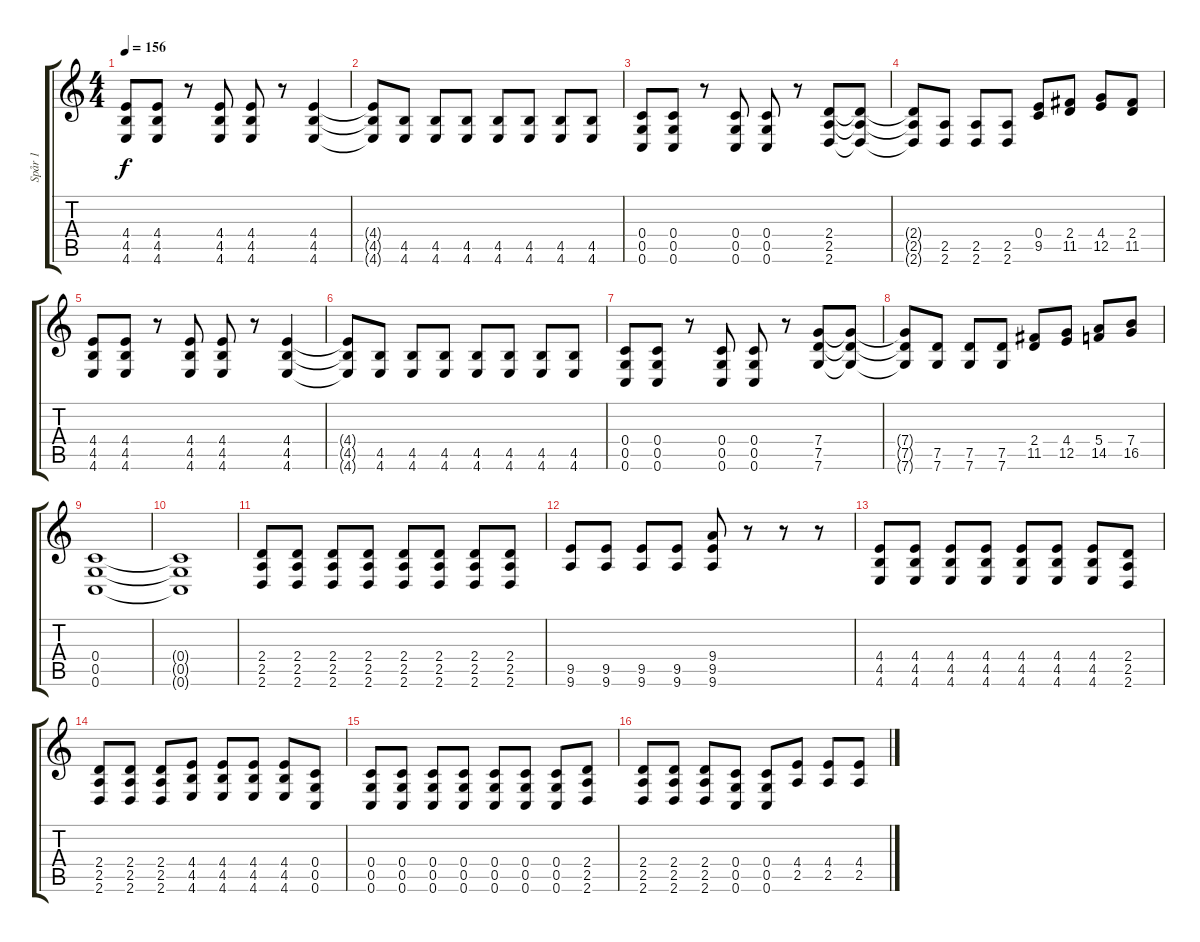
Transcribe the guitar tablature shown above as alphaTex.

\track ("Spår 1" "Spår 1") {instrument distortionguitar}
\staff {score tabs}
\tuning (D4 A3 F3 C3 G2 C2) {hide}
\ts (4 4)
\tempo 156
\clef g2
\ks c
(4.4 4.5 4.6).8{dy f} (4.4 4.5 4.6).8 r.8 (4.4 4.5 4.6).8 (4.4 4.5 4.6).8 r.8 (4.4 4.5 4.6).4 |
(4.4{t} 4.5{t} 4.6{t}).8 (4.5 4.6).8 (4.5 4.6).8 (4.5 4.6).8 (4.5 4.6).8 (4.5 4.6).8 (4.5 4.6).8 (4.5 4.6).8 |
(0.4 0.5 0.6).8 (0.4 0.5 0.6).8 r.8 (0.4 0.5 0.6).8 (0.4 0.5 0.6).8 r.8 (2.4 2.5 2.6).8 (2.4{t} 2.5{t} 2.6{t}).8 |
(2.4{t} 2.5{t} 2.6{t}).8 (2.5 2.6).8 (2.5 2.6).8 (2.5 2.6).8 (0.4 9.5).8 (2.4 11.5).8 (4.4 12.5).8 (2.4 11.5).8 |
(4.4 4.5 4.6).8 (4.4 4.5 4.6).8 r.8 (4.4 4.5 4.6).8 (4.4 4.5 4.6).8 r.8 (4.4 4.5 4.6).4 |
(4.4{t} 4.5{t} 4.6{t}).8 (4.5 4.6).8 (4.5 4.6).8 (4.5 4.6).8 (4.5 4.6).8 (4.5 4.6).8 (4.5 4.6).8 (4.5 4.6).8 |
(0.4 0.5 0.6).8 (0.4 0.5 0.6).8 r.8 (0.4 0.5 0.6).8 (0.4 0.5 0.6).8 r.8 (7.4 7.5 7.6).8 (7.4{t} 7.5{t} 7.6{t}).8 |
(7.4{t} 7.5{t} 7.6{t}).8 (7.5 7.6).8 (7.5 7.6).8 (7.5 7.6).8 (2.4 11.5).8 (4.4 12.5).8 (5.4 14.5).8 (7.4 16.5).8 |
(0.4 0.5 0.6).1 |
(0.4{t} 0.5{t} 0.6{t}).1 |
(2.4 2.5 2.6).8 (2.4 2.5 2.6).8 (2.4 2.5 2.6).8 (2.4 2.5 2.6).8 (2.4 2.5 2.6).8 (2.4 2.5 2.6).8 (2.4 2.5 2.6).8 (2.4 2.5 2.6).8 |
(9.5 9.6).8 (9.5 9.6).8 (9.5 9.6).8 (9.5 9.6).8 (9.4 9.5 9.6).8 r.8 r.8 r.8 |
(4.4 4.5 4.6).8 (4.4 4.5 4.6).8 (4.4 4.5 4.6).8 (4.4 4.5 4.6).8 (4.4 4.5 4.6).8 (4.4 4.5 4.6).8 (4.4 4.5 4.6).8 (2.4 2.5 2.6).8 |
(2.4 2.5 2.6).8 (2.4 2.5 2.6).8 (2.4 2.5 2.6).8 (4.4 4.5 4.6).8 (4.4 4.5 4.6).8 (4.4 4.5 4.6).8 (4.4 4.5 4.6).8 (0.4 0.5 0.6).8 |
(0.4 0.5 0.6).8 (0.4 0.5 0.6).8 (0.4 0.5 0.6).8 (0.4 0.5 0.6).8 (0.4 0.5 0.6).8 (0.4 0.5 0.6).8 (0.4 0.5 0.6).8 (2.4 2.5 2.6).8 |
(2.4 2.5 2.6).8 (2.4 2.5 2.6).8 (2.4 2.5 2.6).8 (0.4 0.5 0.6).8 (0.4 0.5 0.6).8 (4.4 2.5).8 (4.4 2.5).8 (4.4 2.5).8
